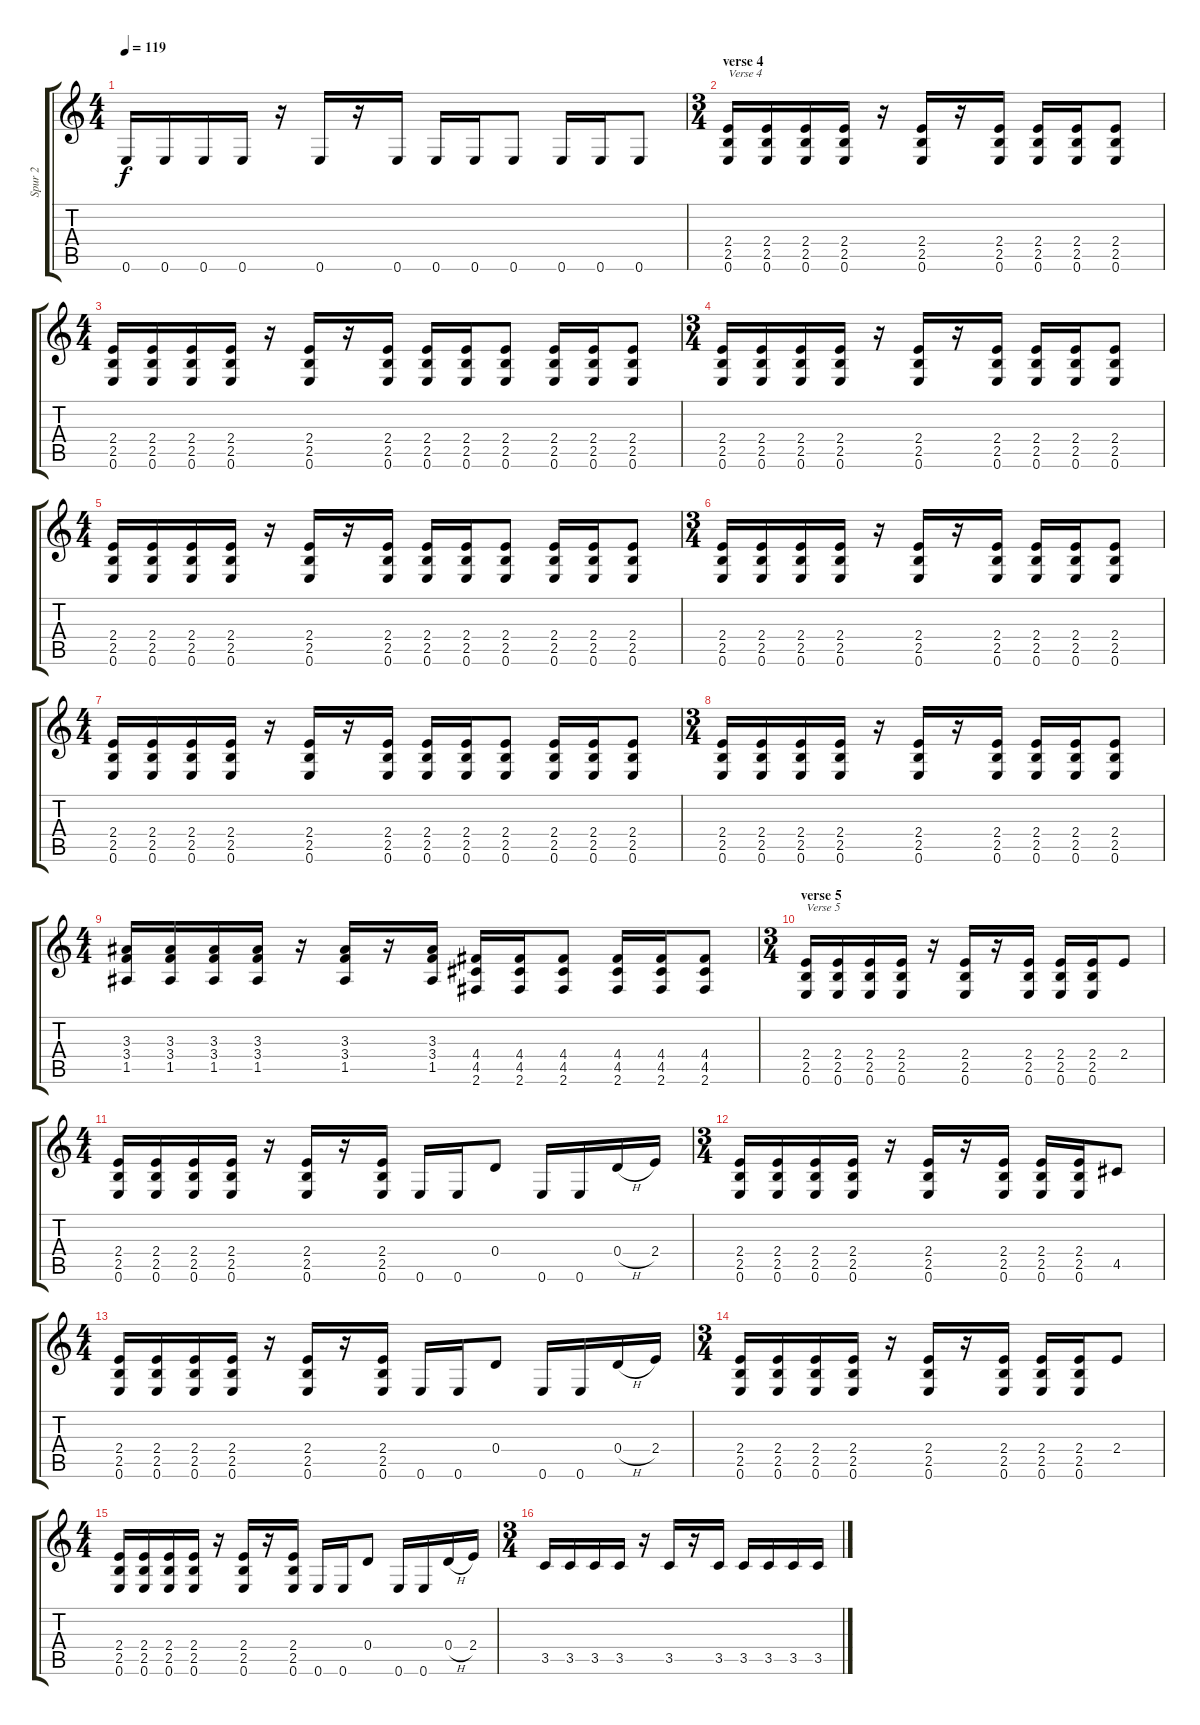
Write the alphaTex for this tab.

\track ("Spur 2" "Spur 2") {instrument distortionguitar}
\staff {score tabs}
\tuning (E4 B3 G3 D3 A2 E2) {hide}
\ts (4 4)
\tempo 119
\clef g2
\ks c
0.6.16{dy f} 0.6.16 0.6.16 0.6.16 r.16 0.6.16 r.16 0.6.16 0.6.16 0.6.16 0.6.8 0.6.16 0.6.16 0.6.8 |
\ts (3 4)
\section ("" "verse 4")
(2.4 2.5 0.6).16{txt "Verse 4"} (2.4 2.5 0.6).16 (2.4 2.5 0.6).16 (2.4 2.5 0.6).16 r.16 (2.4 2.5 0.6).16 r.16 (2.4 2.5 0.6).16 (2.4 2.5 0.6).16 (2.4 2.5 0.6).16 (2.4 2.5 0.6).8 |
\ts (4 4)
(2.4 2.5 0.6).16 (2.4 2.5 0.6).16 (2.4 2.5 0.6).16 (2.4 2.5 0.6).16 r.16 (2.4 2.5 0.6).16 r.16 (2.4 2.5 0.6).16 (2.4 2.5 0.6).16 (2.4 2.5 0.6).16 (2.4 2.5 0.6).8 (2.4 2.5 0.6).16 (2.4 2.5 0.6).16 (2.4 2.5 0.6).8 |
\ts (3 4)
(2.4 2.5 0.6).16 (2.4 2.5 0.6).16 (2.4 2.5 0.6).16 (2.4 2.5 0.6).16 r.16 (2.4 2.5 0.6).16 r.16 (2.4 2.5 0.6).16 (2.4 2.5 0.6).16 (2.4 2.5 0.6).16 (2.4 2.5 0.6).8 |
\ts (4 4)
(2.4 2.5 0.6).16 (2.4 2.5 0.6).16 (2.4 2.5 0.6).16 (2.4 2.5 0.6).16 r.16 (2.4 2.5 0.6).16 r.16 (2.4 2.5 0.6).16 (2.4 2.5 0.6).16 (2.4 2.5 0.6).16 (2.4 2.5 0.6).8 (2.4 2.5 0.6).16 (2.4 2.5 0.6).16 (2.4 2.5 0.6).8 |
\ts (3 4)
(2.4 2.5 0.6).16 (2.4 2.5 0.6).16 (2.4 2.5 0.6).16 (2.4 2.5 0.6).16 r.16 (2.4 2.5 0.6).16 r.16 (2.4 2.5 0.6).16 (2.4 2.5 0.6).16 (2.4 2.5 0.6).16 (2.4 2.5 0.6).8 |
\ts (4 4)
(2.4 2.5 0.6).16 (2.4 2.5 0.6).16 (2.4 2.5 0.6).16 (2.4 2.5 0.6).16 r.16 (2.4 2.5 0.6).16 r.16 (2.4 2.5 0.6).16 (2.4 2.5 0.6).16 (2.4 2.5 0.6).16 (2.4 2.5 0.6).8 (2.4 2.5 0.6).16 (2.4 2.5 0.6).16 (2.4 2.5 0.6).8 |
\ts (3 4)
(2.4 2.5 0.6).16 (2.4 2.5 0.6).16 (2.4 2.5 0.6).16 (2.4 2.5 0.6).16 r.16 (2.4 2.5 0.6).16 r.16 (2.4 2.5 0.6).16 (2.4 2.5 0.6).16 (2.4 2.5 0.6).16 (2.4 2.5 0.6).8 |
\ts (4 4)
(3.3 3.4 1.5).16 (3.3 3.4 1.5).16 (3.3 3.4 1.5).16 (3.3 3.4 1.5).16 r.16 (3.3 3.4 1.5).16 r.16 (3.3 3.4 1.5).16 (4.4 4.5 2.6).16 (4.4 4.5 2.6).16 (4.4 4.5 2.6).8 (4.4 4.5 2.6).16 (4.4 4.5 2.6).16 (4.4 4.5 2.6).8 |
\ts (3 4)
\section ("" "verse 5")
(2.4 2.5 0.6).16{txt "Verse 5"} (2.4 2.5 0.6).16 (2.4 2.5 0.6).16 (2.4 2.5 0.6).16 r.16 (2.4 2.5 0.6).16 r.16 (2.4 2.5 0.6).16 (2.4 2.5 0.6).16 (2.4 2.5 0.6).16 2.4.8 |
\ts (4 4)
(2.4 2.5 0.6).16 (2.4 2.5 0.6).16 (2.4 2.5 0.6).16 (2.4 2.5 0.6).16 r.16 (2.4 2.5 0.6).16 r.16 (2.4 2.5 0.6).16 0.6.16 0.6.16 0.4.8 0.6.16 0.6.16 0.4{h}.16 2.4.16 |
\ts (3 4)
(2.4 2.5 0.6).16 (2.4 2.5 0.6).16 (2.4 2.5 0.6).16 (2.4 2.5 0.6).16 r.16 (2.4 2.5 0.6).16 r.16 (2.4 2.5 0.6).16 (2.4 2.5 0.6).16 (2.4 2.5 0.6).16 4.5.8 |
\ts (4 4)
(2.4 2.5 0.6).16 (2.4 2.5 0.6).16 (2.4 2.5 0.6).16 (2.4 2.5 0.6).16 r.16 (2.4 2.5 0.6).16 r.16 (2.4 2.5 0.6).16 0.6.16 0.6.16 0.4.8 0.6.16 0.6.16 0.4{h}.16 2.4.16 |
\ts (3 4)
(2.4 2.5 0.6).16 (2.4 2.5 0.6).16 (2.4 2.5 0.6).16 (2.4 2.5 0.6).16 r.16 (2.4 2.5 0.6).16 r.16 (2.4 2.5 0.6).16 (2.4 2.5 0.6).16 (2.4 2.5 0.6).16 2.4.8 |
\ts (4 4)
(2.4 2.5 0.6).16 (2.4 2.5 0.6).16 (2.4 2.5 0.6).16 (2.4 2.5 0.6).16 r.16 (2.4 2.5 0.6).16 r.16 (2.4 2.5 0.6).16 0.6.16 0.6.16 0.4.8 0.6.16 0.6.16 0.4{h}.16 2.4.16 |
\ts (3 4)
3.5.16 3.5.16 3.5.16 3.5.16 r.16 3.5.16 r.16 3.5.16 3.5.16 3.5.16 3.5.16 3.5.16
